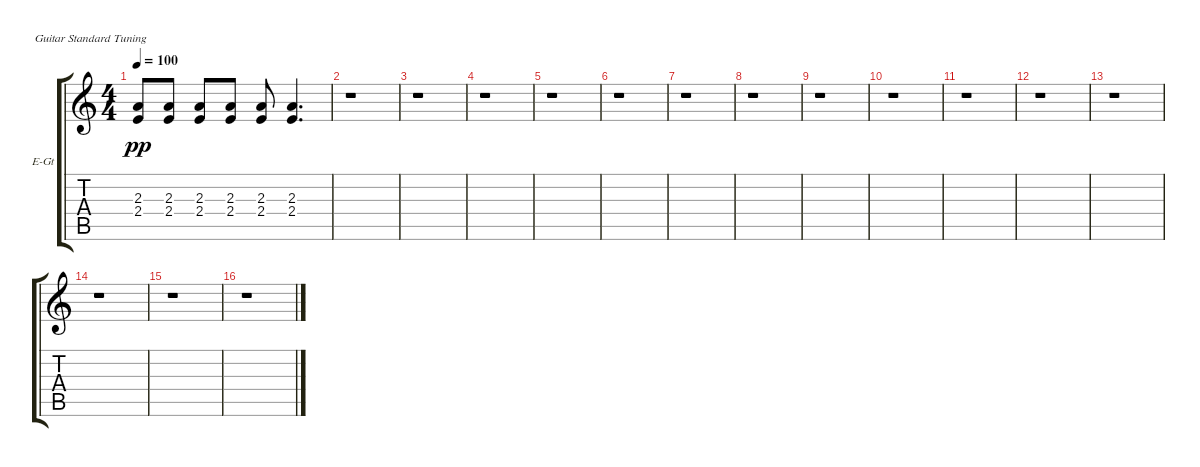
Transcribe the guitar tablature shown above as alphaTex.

\defaultSystemsLayout 4
\bracketExtendMode groupsimilarinstruments
\firstSystemTrackNameOrientation horizontal
\otherSystemsTrackNameOrientation horizontal
\track ("Electric Guitar" "E-Gt") {instrument overdrivenguitar}
\staff {score tabs}
\tuning (E4 B3 G3 D3 A2 E2)
\ts (4 4)
\tempo 100
\clef g2
\scale
0.333333
\ks c
(2.3 2.4).8{dy pp} (2.3 2.4).8 (2.3 2.4).8 (2.3 2.4).8 (2.3 2.4).8 (2.3 2.4).4{d} |
\scale
0.333333 r.1 |
\scale
0.333333 r.1 |
\scale
0.333333 r.1 |
\scale
0.333333 r.1 |
\scale
0.333333 r.1 |
\scale
0.333333 r.1 |
\scale
0.333333 r.1 |
\scale
0.333333 r.1 |
\scale
0.333333 r.1 |
\scale
0.333333 r.1 |
\scale
0.333333 r.1 |
\scale
0.333333 r.1 |
\scale
0.333333 r.1 |
\scale
0.333333 r.1 |
\scale
0.313131 r.1
